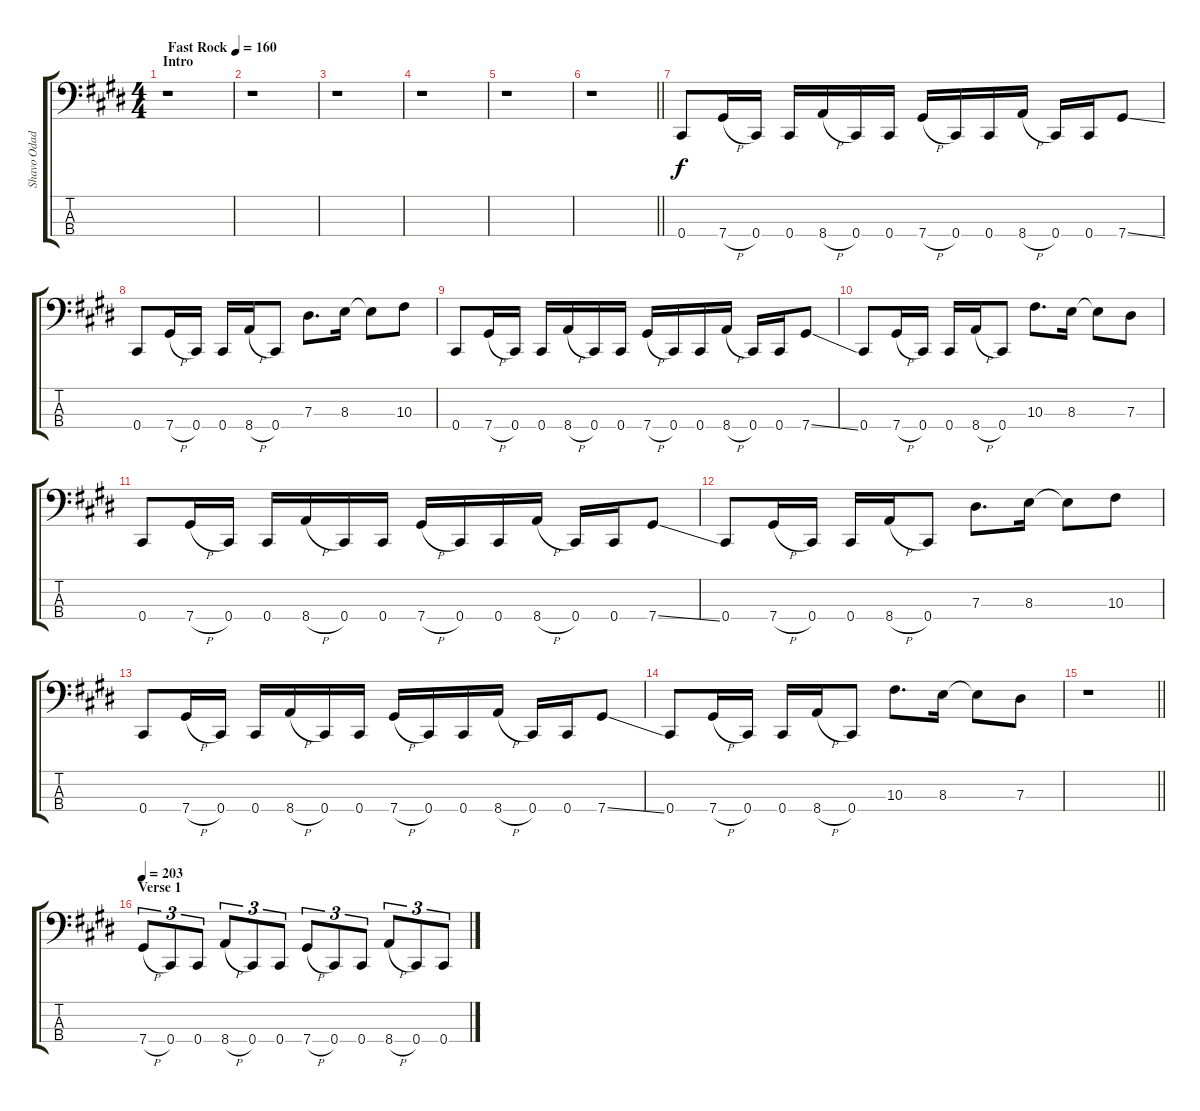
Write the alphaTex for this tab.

\track ("Shavo Odadjian [Bass Guitar]" "Shavo Odad") {instrument electricbassfinger}
\staff {score tabs}
\tuning (Gb2 Db2 Ab1 Db1) {hide}
\ts (4 4)
\section ("" "Intro")
\tempo (160 "Fast Rock")
\clef f4
\ks c#minor
r.1{dy f instrument electricbassfinger} |
r.1 |
r.1 |
r.1 |
r.1 |
\barLineRight lightlight
r.1 |
0.4.8 7.4{h}.16 0.4.16 0.4.16 8.4{h}.16 0.4.16 0.4.16 7.4{h}.16 0.4.16 0.4.16 8.4{h}.16 0.4.16 0.4.16 7.4{ss}.8 |
0.4.8 7.4{h}.16 0.4.16 0.4.16 8.4{h}.16 0.4.8 7.3.8{d} 8.3.16 8.3{t}.8 10.3.8 |
0.4.8 7.4{h}.16 0.4.16 0.4.16 8.4{h}.16 0.4.16 0.4.16 7.4{h}.16 0.4.16 0.4.16 8.4{h}.16 0.4.16 0.4.16 7.4{ss}.8 |
0.4.8 7.4{h}.16 0.4.16 0.4.16 8.4{h}.16 0.4.8 10.3.8{d} 8.3.16 8.3{t}.8 7.3.8 |
0.4.8 7.4{h}.16 0.4.16 0.4.16 8.4{h}.16 0.4.16 0.4.16 7.4{h}.16 0.4.16 0.4.16 8.4{h}.16 0.4.16 0.4.16 7.4{ss}.8 |
0.4.8 7.4{h}.16 0.4.16 0.4.16 8.4{h}.16 0.4.8 7.3.8{d} 8.3.16 8.3{t}.8 10.3.8 |
0.4.8 7.4{h}.16 0.4.16 0.4.16 8.4{h}.16 0.4.16 0.4.16 7.4{h}.16 0.4.16 0.4.16 8.4{h}.16 0.4.16 0.4.16 7.4{ss}.8 |
0.4.8 7.4{h}.16 0.4.16 0.4.16 8.4{h}.16 0.4.8 10.3.8{d} 8.3.16 8.3{t}.8 7.3.8 |
\barLineRight lightlight
r.1 |
\section ("" "Verse 1")
\tempo 203
7.4{h}.8{tu (3 2)} 0.4.8{tu (3 2)} 0.4.8{tu (3 2)} 8.4{h}.8{tu (3 2)} 0.4.8{tu (3 2)} 0.4.8{tu (3 2)} 7.4{h}.8{tu (3 2)} 0.4.8{tu (3 2)} 0.4.8{tu (3 2)} 8.4{h}.8{tu (3 2)} 0.4.8{tu (3 2)} 0.4.8{tu (3 2)}
